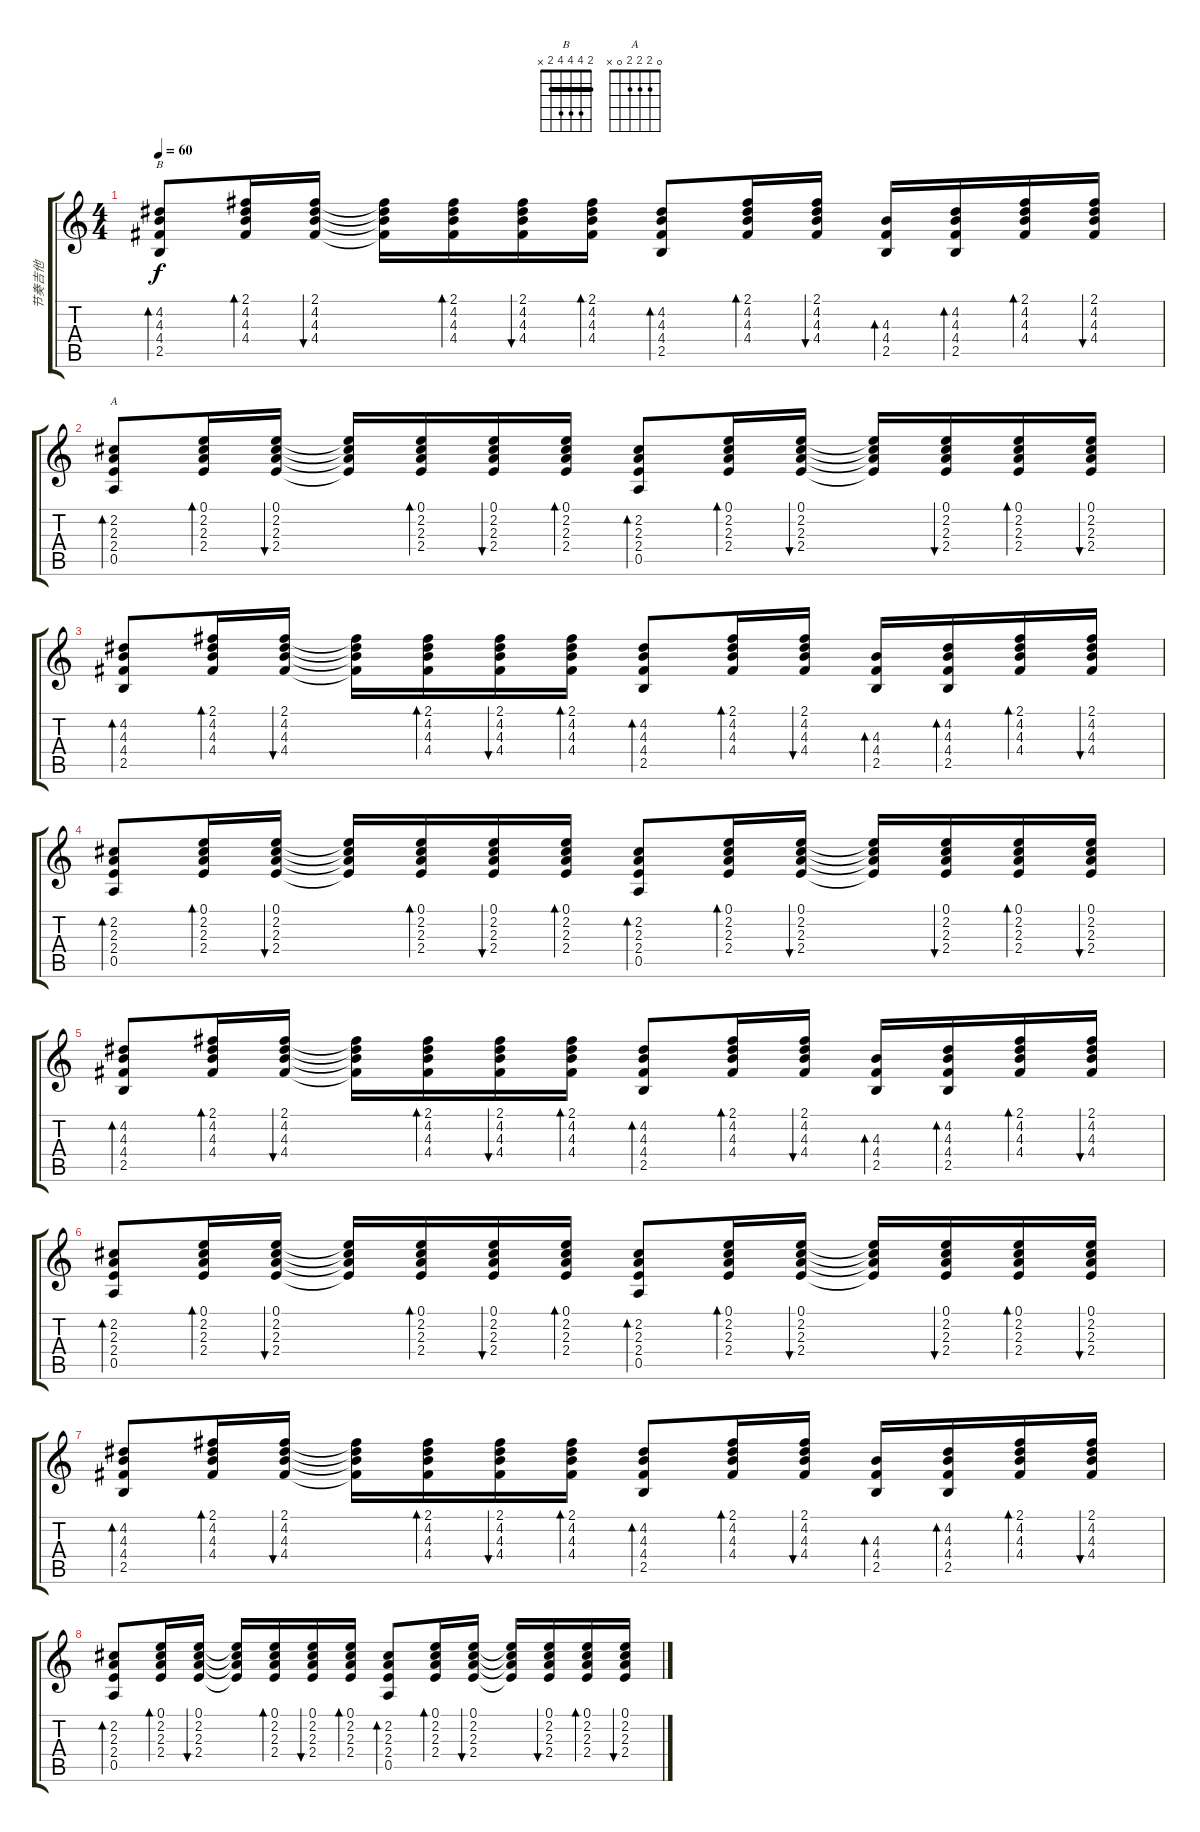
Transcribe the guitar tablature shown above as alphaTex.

\track ("节奏吉他" "节奏吉他") {instrument acousticguitarnylon}
\staff {score tabs}
\tuning (E4 B3 G3 D3 A2 E2) {hide}
\chord ("B" 2 4 4 4 2 x) {barre 2}
\chord ("A" 0 2 2 2 0 x)
\ts (4 4)
\tempo 60
\clef g2
\ks c
(4.2 4.3 4.4 2.5).8{bd 30 ch "B" dy f} (2.1 4.2 4.3 4.4).16{bd 30} (2.1 4.2 4.3 4.4).16{bu 30} (2.1{t} 4.2{t} 4.3{t} 4.4{t}).16 (2.1 4.2 4.3 4.4).16{bd 30} (2.1 4.2 4.3 4.4).16{bu 30} (2.1 4.2 4.3 4.4).16{bd 30} (4.2 4.3 4.4 2.5).8{bd 30} (2.1 4.2 4.3 4.4).16{bd 30} (2.1 4.2 4.3 4.4).16{bu 30} (4.3 4.4 2.5).16{bd 60} (4.2 4.3 4.4 2.5).16{bd 60} (2.1 4.2 4.3 4.4).16{bd 30} (2.1 4.2 4.3 4.4).16{bu 30} |
(2.2 2.3 2.4 0.5).8{bd 30 ch "A"} (0.1 2.2 2.3 2.4).16{bd 30} (0.1 2.2 2.3 2.4).16{bu 30} (0.1{t} 2.2{t} 2.3{t} 2.4{t}).16 (0.1 2.2 2.3 2.4).16{bd 30} (0.1 2.2 2.3 2.4).16{bu 30} (0.1 2.2 2.3 2.4).16{bd 30} (2.2 2.3 2.4 0.5).8{bd 30} (0.1 2.2 2.3 2.4).16{bd 30} (0.1 2.2 2.3 2.4).16{bu 30} (0.1{t} 2.2{t} 2.3{t} 2.4{t}).16 (0.1 2.2 2.3 2.4).16{bu 60} (0.1 2.2 2.3 2.4).16{bd 30} (0.1 2.2 2.3 2.4).16{bu 30} |
(4.2 4.3 4.4 2.5).8{bd 30} (2.1 4.2 4.3 4.4).16{bd 30} (2.1 4.2 4.3 4.4).16{bu 30} (2.1{t} 4.2{t} 4.3{t} 4.4{t}).16 (2.1 4.2 4.3 4.4).16{bd 30} (2.1 4.2 4.3 4.4).16{bu 30} (2.1 4.2 4.3 4.4).16{bd 30} (4.2 4.3 4.4 2.5).8{bd 30} (2.1 4.2 4.3 4.4).16{bd 30} (2.1 4.2 4.3 4.4).16{bu 30} (4.3 4.4 2.5).16{bd 60} (4.2 4.3 4.4 2.5).16{bd 60} (2.1 4.2 4.3 4.4).16{bd 30} (2.1 4.2 4.3 4.4).16{bu 30} |
(2.2 2.3 2.4 0.5).8{bd 30} (0.1 2.2 2.3 2.4).16{bd 30} (0.1 2.2 2.3 2.4).16{bu 30} (0.1{t} 2.2{t} 2.3{t} 2.4{t}).16 (0.1 2.2 2.3 2.4).16{bd 30} (0.1 2.2 2.3 2.4).16{bu 30} (0.1 2.2 2.3 2.4).16{bd 30} (2.2 2.3 2.4 0.5).8{bd 30} (0.1 2.2 2.3 2.4).16{bd 30} (0.1 2.2 2.3 2.4).16{bu 30} (0.1{t} 2.2{t} 2.3{t} 2.4{t}).16 (0.1 2.2 2.3 2.4).16{bu 60} (0.1 2.2 2.3 2.4).16{bd 30} (0.1 2.2 2.3 2.4).16{bu 30} |
(4.2 4.3 4.4 2.5).8{bd 30} (2.1 4.2 4.3 4.4).16{bd 30} (2.1 4.2 4.3 4.4).16{bu 30} (2.1{t} 4.2{t} 4.3{t} 4.4{t}).16 (2.1 4.2 4.3 4.4).16{bd 30} (2.1 4.2 4.3 4.4).16{bu 30} (2.1 4.2 4.3 4.4).16{bd 30} (4.2 4.3 4.4 2.5).8{bd 30} (2.1 4.2 4.3 4.4).16{bd 30} (2.1 4.2 4.3 4.4).16{bu 30} (4.3 4.4 2.5).16{bd 60} (4.2 4.3 4.4 2.5).16{bd 60} (2.1 4.2 4.3 4.4).16{bd 30} (2.1 4.2 4.3 4.4).16{bu 30} |
(2.2 2.3 2.4 0.5).8{bd 30} (0.1 2.2 2.3 2.4).16{bd 30} (0.1 2.2 2.3 2.4).16{bu 30} (0.1{t} 2.2{t} 2.3{t} 2.4{t}).16 (0.1 2.2 2.3 2.4).16{bd 30} (0.1 2.2 2.3 2.4).16{bu 30} (0.1 2.2 2.3 2.4).16{bd 30} (2.2 2.3 2.4 0.5).8{bd 30} (0.1 2.2 2.3 2.4).16{bd 30} (0.1 2.2 2.3 2.4).16{bu 30} (0.1{t} 2.2{t} 2.3{t} 2.4{t}).16 (0.1 2.2 2.3 2.4).16{bu 60} (0.1 2.2 2.3 2.4).16{bd 30} (0.1 2.2 2.3 2.4).16{bu 30} |
(4.2 4.3 4.4 2.5).8{bd 30} (2.1 4.2 4.3 4.4).16{bd 30} (2.1 4.2 4.3 4.4).16{bu 30} (2.1{t} 4.2{t} 4.3{t} 4.4{t}).16 (2.1 4.2 4.3 4.4).16{bd 30} (2.1 4.2 4.3 4.4).16{bu 30} (2.1 4.2 4.3 4.4).16{bd 30} (4.2 4.3 4.4 2.5).8{bd 30} (2.1 4.2 4.3 4.4).16{bd 30} (2.1 4.2 4.3 4.4).16{bu 30} (4.3 4.4 2.5).16{bd 60} (4.2 4.3 4.4 2.5).16{bd 60} (2.1 4.2 4.3 4.4).16{bd 30} (2.1 4.2 4.3 4.4).16{bu 30} |
(2.2 2.3 2.4 0.5).8{bd 30} (0.1 2.2 2.3 2.4).16{bd 30} (0.1 2.2 2.3 2.4).16{bu 30} (0.1{t} 2.2{t} 2.3{t} 2.4{t}).16 (0.1 2.2 2.3 2.4).16{bd 30} (0.1 2.2 2.3 2.4).16{bu 30} (0.1 2.2 2.3 2.4).16{bd 30} (2.2 2.3 2.4 0.5).8{bd 30} (0.1 2.2 2.3 2.4).16{bd 30} (0.1 2.2 2.3 2.4).16{bu 30} (0.1{t} 2.2{t} 2.3{t} 2.4{t}).16 (0.1 2.2 2.3 2.4).16{bu 60} (0.1 2.2 2.3 2.4).16{bd 30} (0.1 2.2 2.3 2.4).16{bu 30}
